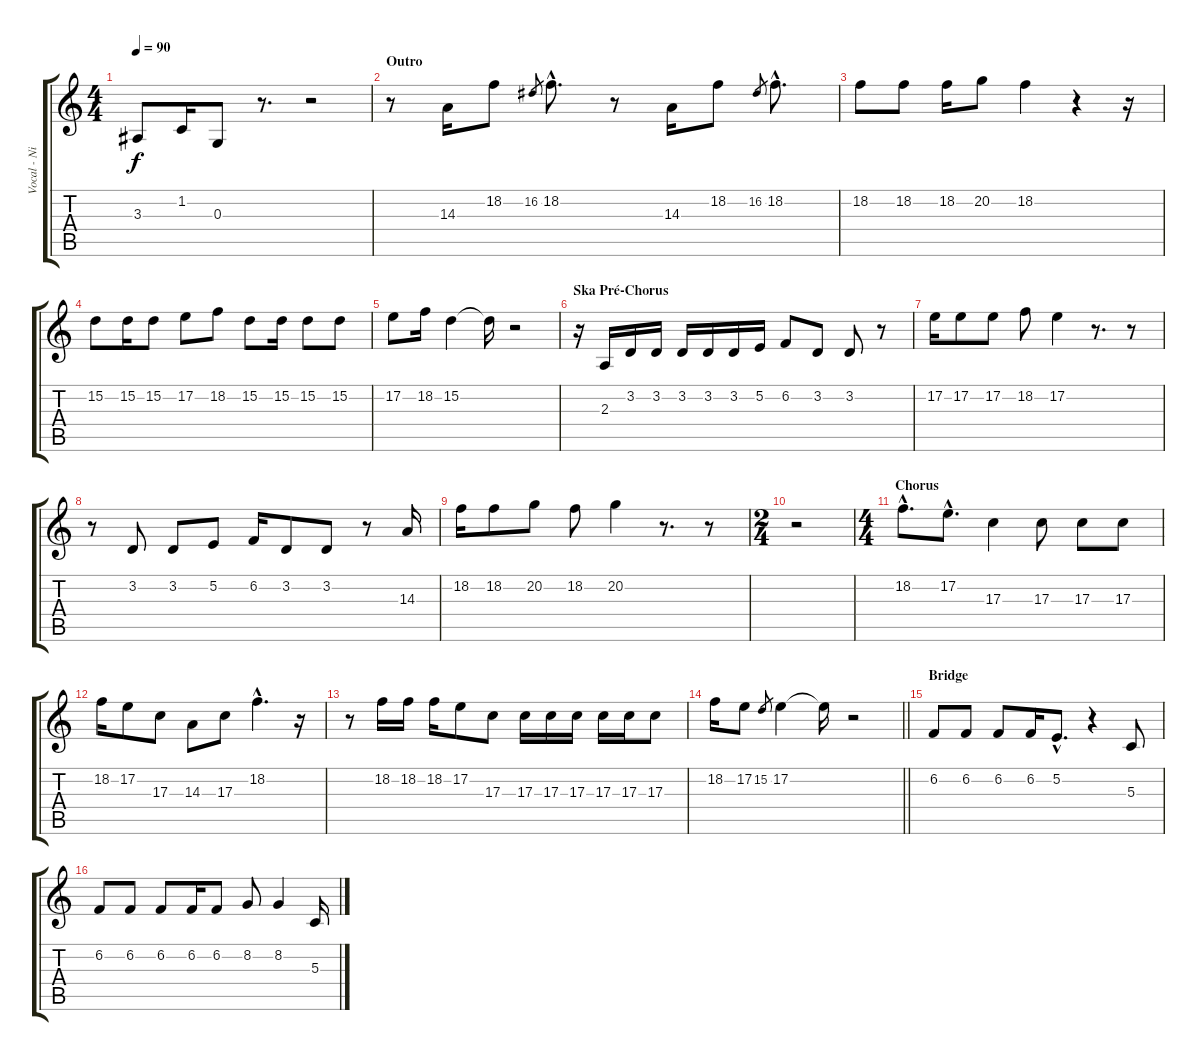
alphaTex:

\track ("Vocal - Nikola" "Vocal - Ni") {instrument flute}
\staff {score tabs}
\tuning (E4 B3 G3 D3 A2 E2) {hide}
\ts (4 4)
\tempo 90
\clef g2
\ks c
3.3{t}.8{dy f} 1.2.16 0.3.8 r.8{d} r.2 |
\section ("" "Outro")
r.8 14.3.16 18.2.8 16.2.8{gr} 18.2{hac}.8{d} r.8 14.3.16 18.2.8 16.2.8{gr} 18.2{hac}.8{d} |
18.2.8 18.2.8 18.2.16 20.2.8 18.2.4 r.4 r.16 |
15.2.8 15.2.16 15.2.8 17.2.8 18.2.8 15.2.8 15.2.16 15.2.8 15.2.8 |
17.2.8 18.2.16 15.2.4 15.2{t}.16 r.2 |
\section ("" "Ska Pré-Chorus")
r.16 2.3.16 3.2.16 3.2.16 3.2.16 3.2.16 3.2.16 5.2.16 6.2.8 3.2.8 3.2.8 r.8 |
17.2.16 17.2.8 17.2.8 18.2.8 17.2.4 r.8{d} r.8 |
r.8 3.2.8 3.2.8 5.2.8 6.2.16 3.2.8 3.2.8 r.8 14.3.16 |
18.2.16 18.2.8 20.2.8 18.2.8 20.2.4 r.8{d} r.8 |
\ts (2 4)
r.2 |
\ts (4 4)
\section ("" "Chorus")
18.2{hac}.8{d} 17.2{hac}.8{d} 17.3.4 17.3.8 17.3.8 17.3.8 |
18.2.16 17.2.8 17.3.8 14.3.8 17.3.8 18.2{hac}.4{d} r.16 |
r.8 18.2.16 18.2.16 18.2.16 17.2.8 17.3.8 17.3.16 17.3.16 17.3.16 17.3.16 17.3.16 17.3.8 |
\barLineRight lightlight
18.2.16 17.2.8 15.2.8{gr} 17.2.4 17.2{t}.16 r.2 |
\section ("" "Bridge")
6.2.8 6.2.8 6.2.8 6.2.16 5.2{hac}.8{d} r.4 5.3.8 |
6.2.8 6.2.8 6.2.8 6.2.16 6.2.8 8.2.8 8.2.4 5.3.16
